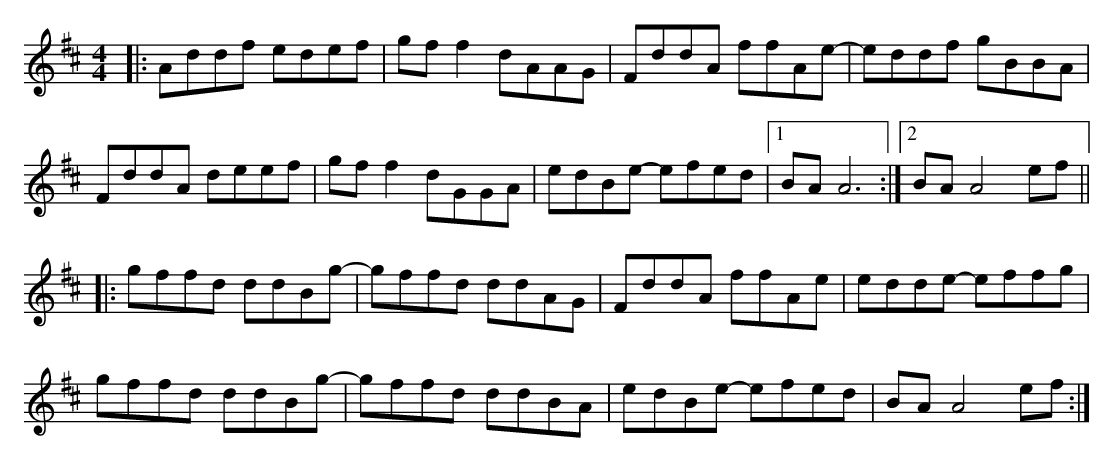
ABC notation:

X:1
M:4/4
K:D
|:Addf edef|gf f2 dAAG|FddA ffAe-|eddf gBBA|
FddA deef|gf f2 dGGA|edBe- efed|1 BA A6:|2 BA A4ef||
|:gffd ddBg-|gffd ddAG|FddA ffAe|edde- effg|
gffd ddBg-|gffd ddBA|edBe- efed|BA A4ef:|
